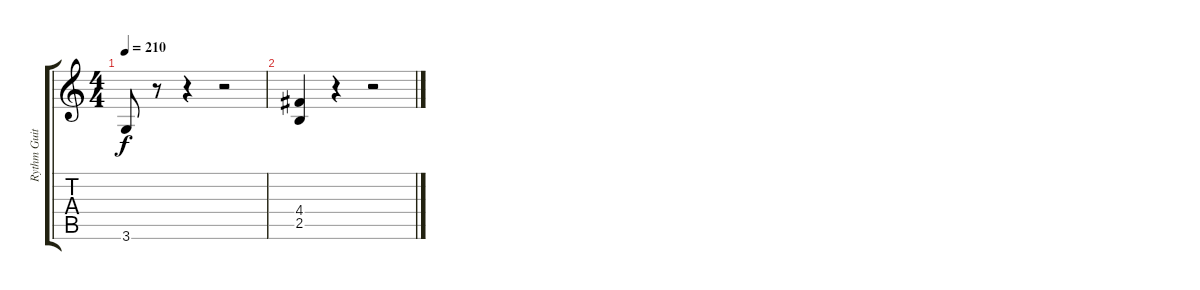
\track ("Rythm Guitar" "Rythm Guit") {instrument distortionguitar}
\staff {score tabs}
\tuning (E4 B3 G3 D3 A2 E2) {hide}
\ts (4 4)
\tempo 210
\clef g2
\ks c
3.6.8{dy f} r.8 r.4 r.2 |
(4.4 2.5).4 r.4 r.2
